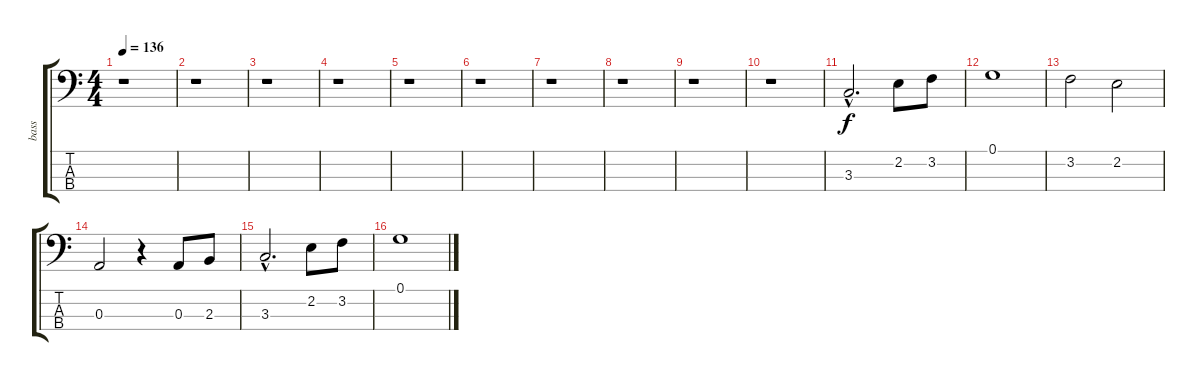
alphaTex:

\track ("bass           " "bass      ") {instrument fretlessbass}
\staff {score tabs}
\tuning (G2 D2 A1 E1) {hide}
\ts (4 4)
\tempo 136
\clef f4
\ks c
r.1{dy f instrument fretlessbass} |
r.1 |
r.1 |
r.1 |
r.1 |
r.1 |
r.1 |
r.1 |
r.1 |
r.1 |
3.3{hac}.2{d} 2.2.8 3.2.8 |
0.1.1 |
3.2.2 2.2.2 |
0.3.2 r.4 0.3.8 2.3.8 |
3.3{hac}.2{d} 2.2.8 3.2.8 |
0.1.1
